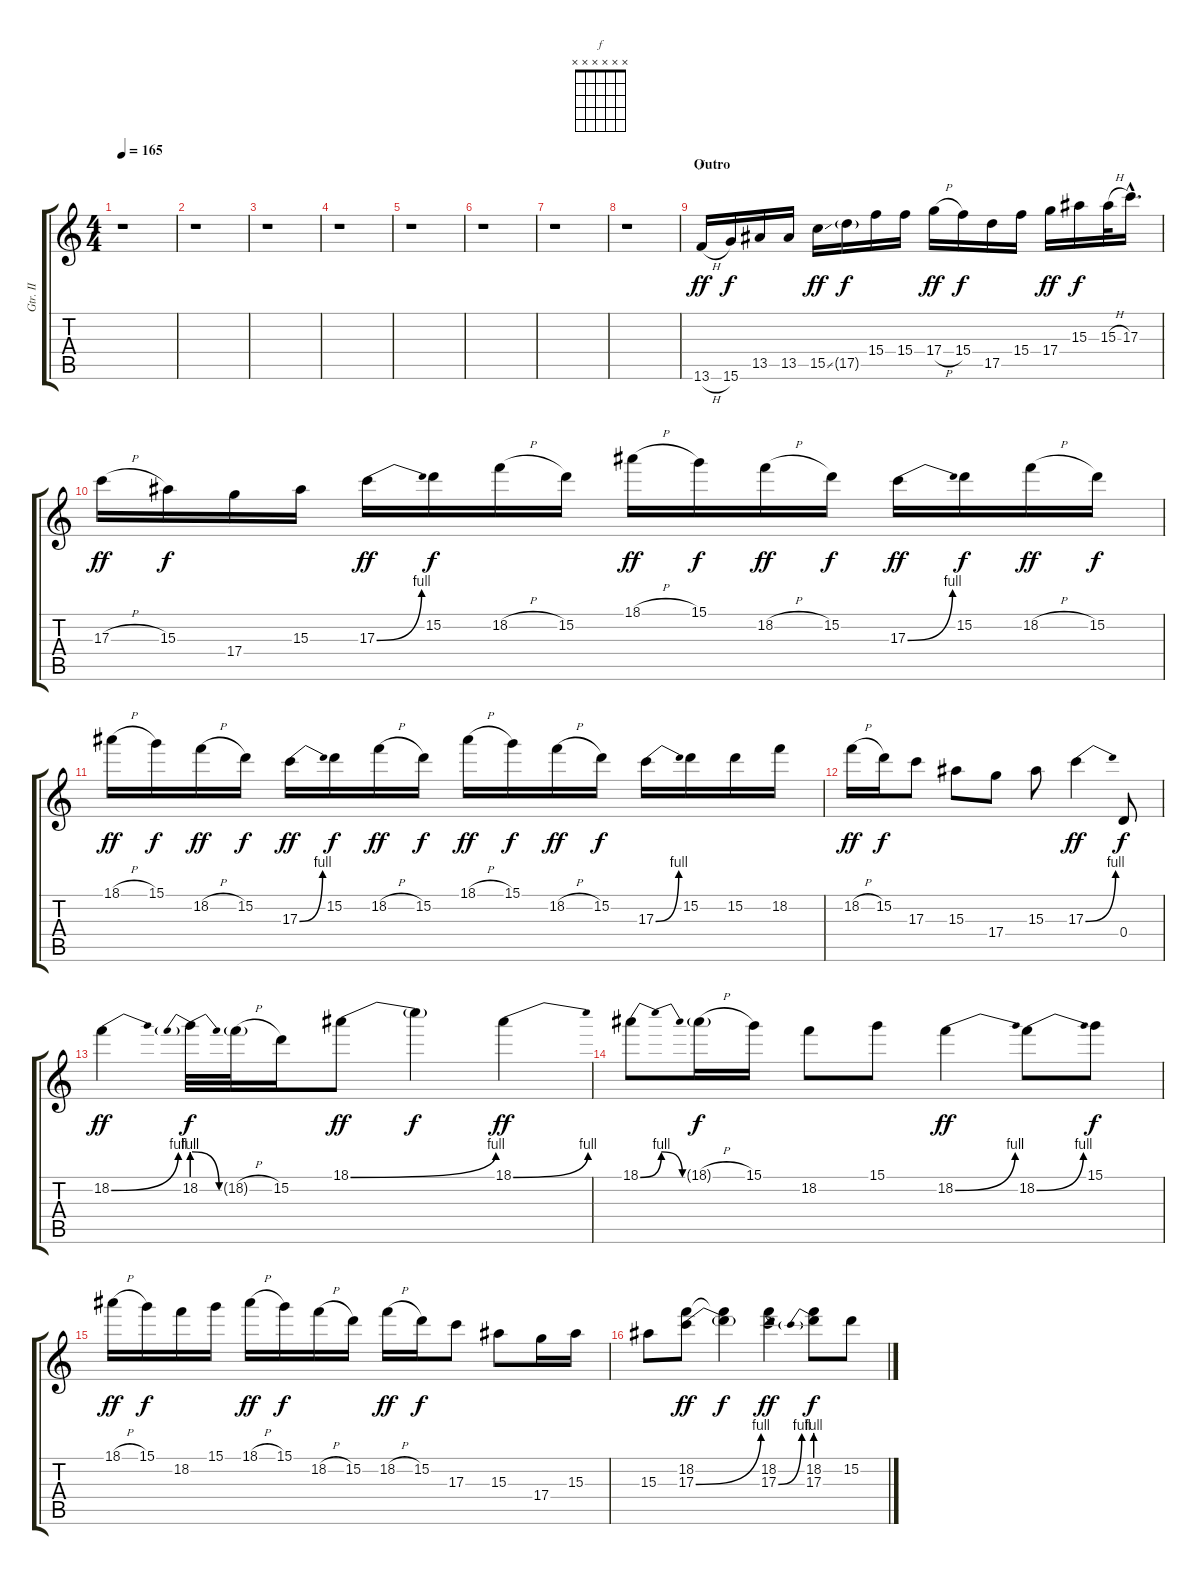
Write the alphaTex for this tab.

\track ("Gtr. II" "Gtr. II") {instrument overdrivenguitar}
\staff {score tabs}
\tuning (E4 B3 G3 D3 A2 E2) {hide}
\chord ("f" x x x x x x) {firstfret 0}
\ts (4 4)
\tempo 165
\clef g2
\ks c
r.1{dy pp} |
r.1 |
r.1 |
r.1 |
r.1 |
r.1 |
r.1 |
r.1 |
\section ("" "Outro")
13.6{h}.16{ch "f" dy ff} 15.6.16{dy f} 13.5.16 13.5.16 15.5{ss}.16{dy ff} 17.5{g}.16{dy f} 15.4.16 15.4.16 17.4{h}.16{dy ff} 15.4.16{dy f} 17.5.16 15.4.16 17.4.16{dy ff} 15.3.16{dy f} 15.3{h}.32 17.3{hac}.16{d} |
17.3{h}.16{dy ff} 15.3.16{dy f} 17.4.16 15.3.16 17.3{be (bend 0 0 60 4)}.16{dy ff} 15.2.16{dy f} 18.2{h}.16 15.2.16 18.1{h}.16{dy ff} 15.1.16{dy f} 18.2{h}.16{dy ff} 15.2.16{dy f} 17.3{be (bend 0 0 60 4)}.16{dy ff} 15.2.16{dy f} 18.2{h}.16{dy ff} 15.2.16{dy f} |
18.1{h}.16{dy ff} 15.1.16{dy f} 18.2{h}.16{dy ff} 15.2.16{dy f} 17.3{be (bend 0 0 60 4)}.16{dy ff} 15.2.16{dy f} 18.2{h}.16{dy ff} 15.2.16{dy f} 18.1{h}.16{dy ff} 15.1.16{dy f} 18.2{h}.16{dy ff} 15.2.16{dy f} 17.3{be (bend 0 0 60 4)}.16 15.2.16 15.2.16 18.2.16 |
18.2{h}.16{dy ff} 15.2.16{dy f} 17.3.8 15.3.8 17.4.8 15.3.8 17.3{be (bend 0 0 60 4)}.4{dy ff} 0.4.8{dy f} |
18.2{be (bend 0 0 60 4)}.4{dy ff} 18.2{be (prebendrelease 0 4 60 0)}.32{dy f} 18.2{h g}.32 15.2.16 18.1{be (bend 0 0 60 4)}.8{dy ff} 18.1{t}.4{dy f} 18.1{be (bend 0 0 60 4)}.4{dy ff} |
18.1{be (bendrelease 0 0 25 4 34 4 60 0)}.8 18.1{h g}.16{dy f} 15.1.16 18.2.8 15.1.8 18.2{be (bend 0 0 60 4)}.4{dy ff} 18.2{be (bend 0 0 60 4)}.8 15.1.8{dy f} |
18.1{h}.16{dy ff} 15.1.16{dy f} 18.2.16 15.1.16 18.1{h}.16{dy ff} 15.1.16{dy f} 18.2{h}.16 15.2.16 18.2{h}.16{dy ff} 15.2.16{dy f} 17.3.8 15.3.8 17.4.16 15.3.16 |
15.3.8 (18.2 17.3{be (bend 0 0 60 4)}).8{dy ff} (18.2{t} 17.3{t}).4{dy f} (18.2 17.3{be (bend 0 0 60 4)}).4{dy ff} (18.2 17.3{be (prebend 0 4 60 4)}).8{dy f} 15.2.8
